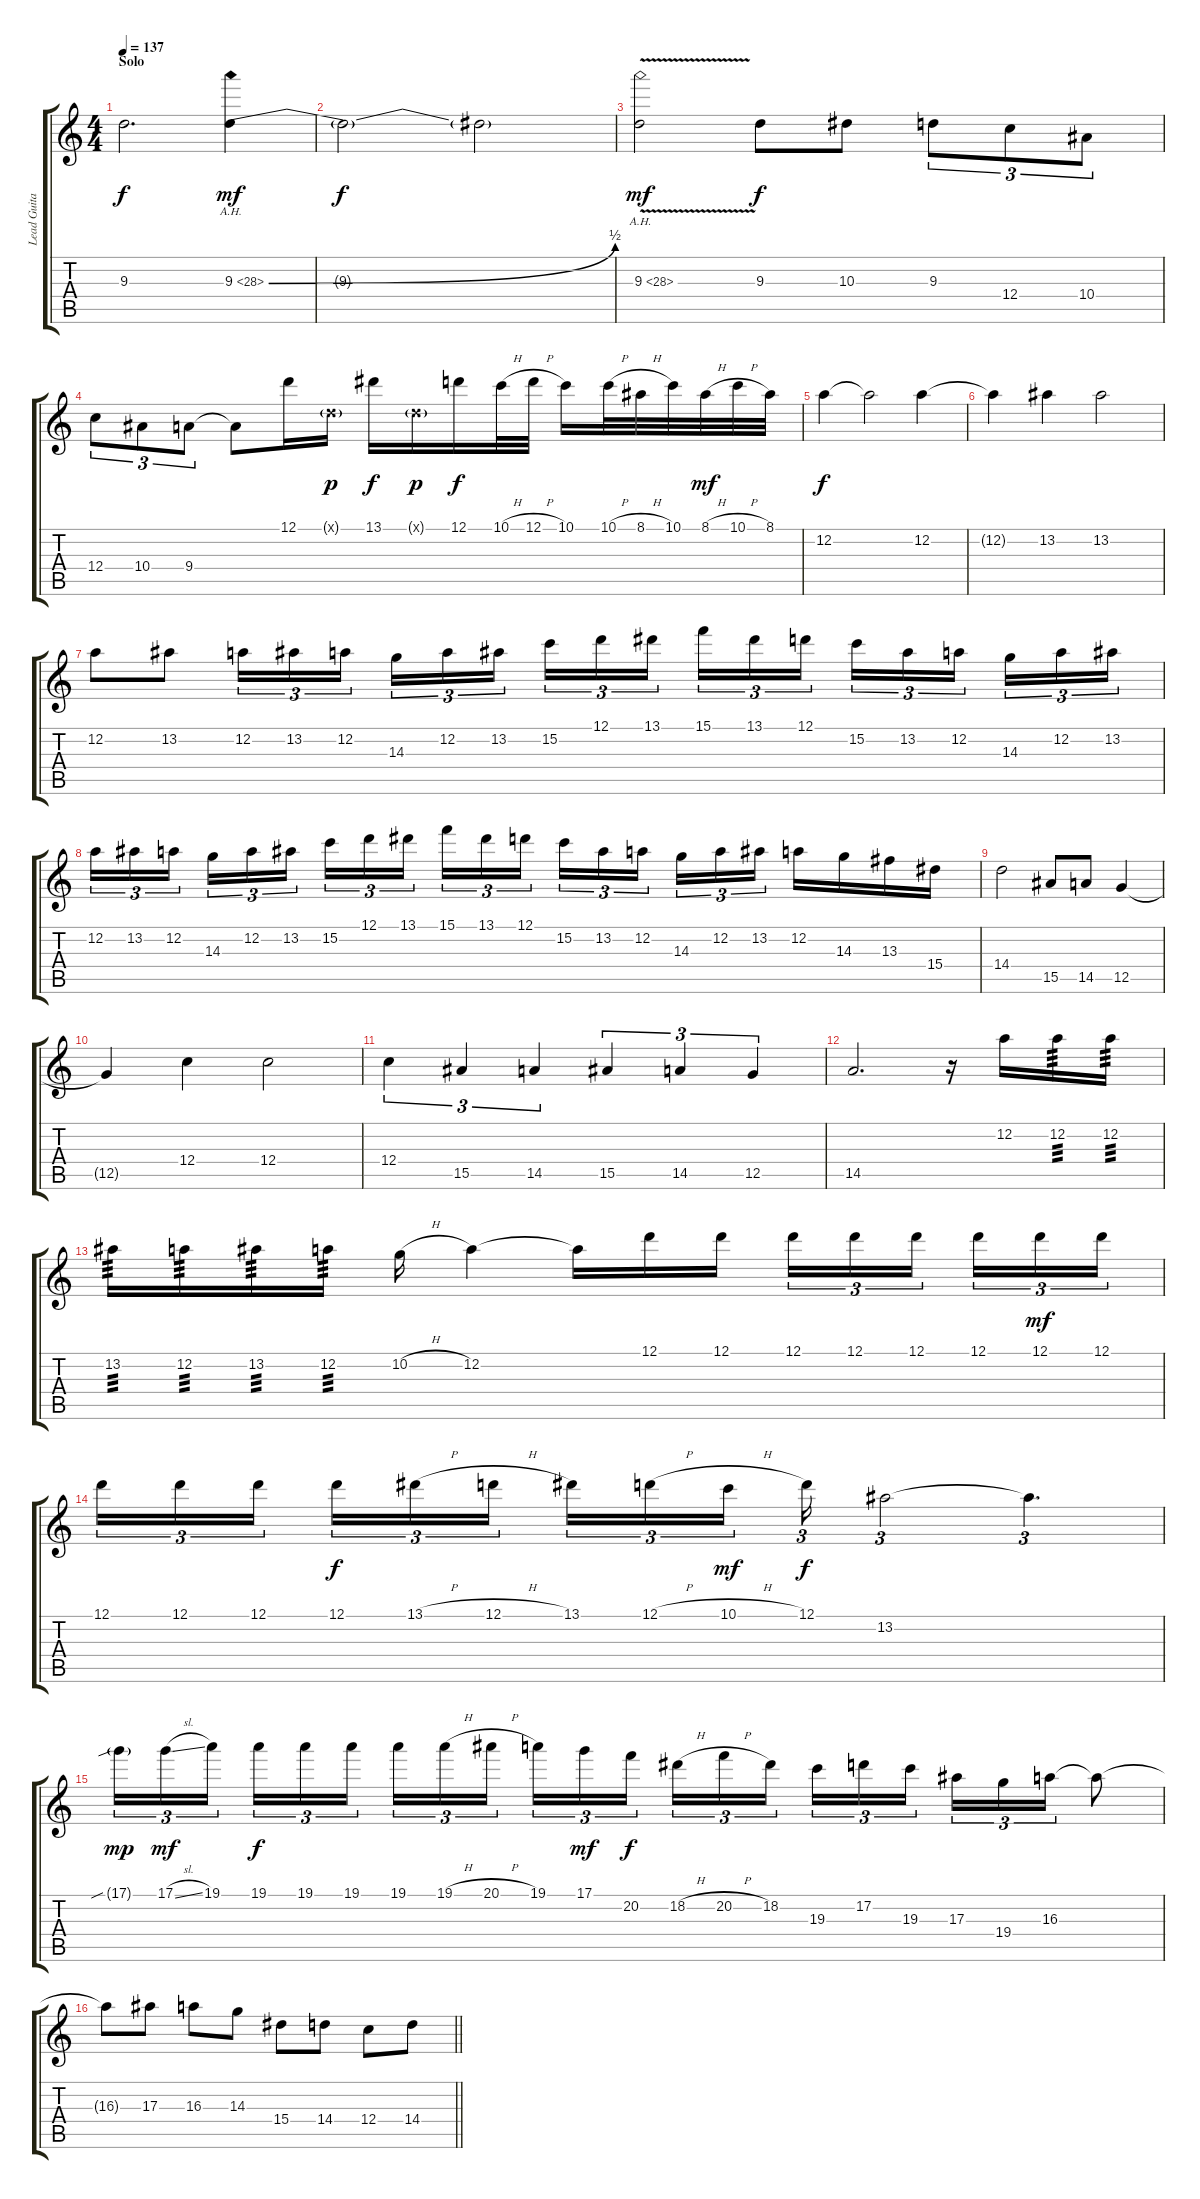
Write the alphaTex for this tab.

\track ("Lead Guitar" "Lead Guita") {instrument overdrivenguitar}
\staff {score tabs}
\tuning (D4 A3 F3 C3 G2 D2) {hide}
\ts (4 4)
\section ("" "Solo")
\tempo 137
\clef g2
\ks c
9.3.2{d dy f} 9.3{be (bend 0 0 60 2) ah 19}.4{dy mf} |
9.3{t}.2{dy f} 9.3{t}.2 |
9.3{ah 19 v}.2{dy mf} 9.3.8{dy f} 10.3.8 9.3.8{tu (3 2)} 12.4.8{tu (3 2)} 10.4.8{tu (3 2)} |
12.4.8{tu (3 2)} 10.4.8{tu (3 2)} 9.4.8{tu (3 2)} 9.4{t}.8 12.1.16 0.1{g x}.16{dy p} 13.1.16{dy f} 0.1{g x}.16{dy p} 12.1.16{dy f} 10.1{h}.32 12.1{h}.32 10.1.16 10.1{h}.32 8.1{h}.32 10.1.32 8.1{h}.32{dy mf} 10.1{h}.32 8.1.32 |
12.2.4{dy f} 12.2{t}.2 12.2.4 |
12.2{t}.4 13.2.4 13.2.2 |
12.2.8 13.2.8 12.2.16{tu (3 2)} 13.2.16{tu (3 2)} 12.2.16{tu (3 2) beam splitsecondary} 14.3.16{tu (3 2)} 12.2.16{tu (3 2)} 13.2.16{tu (3 2)} 15.2.16{tu (3 2)} 12.1.16{tu (3 2)} 13.1.16{tu (3 2) beam splitsecondary} 15.1.16{tu (3 2)} 13.1.16{tu (3 2)} 12.1.16{tu (3 2)} 15.2.16{tu (3 2)} 13.2.16{tu (3 2)} 12.2.16{tu (3 2) beam splitsecondary} 14.3.16{tu (3 2)} 12.2.16{tu (3 2)} 13.2.16{tu (3 2)} |
12.2.16{tu (3 2)} 13.2.16{tu (3 2)} 12.2.16{tu (3 2) beam splitsecondary} 14.3.16{tu (3 2)} 12.2.16{tu (3 2)} 13.2.16{tu (3 2)} 15.2.16{tu (3 2)} 12.1.16{tu (3 2)} 13.1.16{tu (3 2) beam splitsecondary} 15.1.16{tu (3 2)} 13.1.16{tu (3 2)} 12.1.16{tu (3 2)} 15.2.16{tu (3 2)} 13.2.16{tu (3 2)} 12.2.16{tu (3 2) beam splitsecondary} 14.3.16{tu (3 2)} 12.2.16{tu (3 2)} 13.2.16{tu (3 2)} 12.2.16 14.3.16 13.3.16 15.4.16 |
14.4.2 15.5.8 14.5.8 12.5.4 |
12.5{t}.4 12.4.4 12.4.2 |
12.4.4{tu (3 2)} 15.5.4{tu (3 2)} 14.5.4{tu (3 2)} 15.5.4{tu (3 2)} 14.5.4{tu (3 2)} 12.5.4{tu (3 2)} |
14.5.2{d} r.16 12.2.16 12.2.16{tp 3} 12.2.16{tp 3} |
13.2.16{tp 3} 12.2.16{tp 3} 13.2.16{tp 3} 12.2.16{tp 3} 10.2{h}.16 12.2.4 12.2{t}.16 12.1.16 12.1.16 12.1.16{tu (3 2)} 12.1.16{tu (3 2)} 12.1.16{tu (3 2) beam splitsecondary} 12.1.16{tu (3 2)} 12.1.16{tu (3 2) dy mf} 12.1.16{tu (3 2)} |
12.1.16{tu (3 2)} 12.1.16{tu (3 2)} 12.1.16{tu (3 2) beam splitsecondary} 12.1.16{tu (3 2) dy f} 13.1{h}.16{tu (3 2)} 12.1{h}.16{tu (3 2)} 13.1.16{tu (3 2)} 12.1{h}.16{tu (3 2)} 10.1{h}.16{tu (3 2) dy mf beam splitsecondary} 12.1.16{tu (3 2) dy f} 13.2.2{tu (3 2)} 13.2{t}.4{d tu (3 2)} |
17.1{sib g}.16{tu (3 2) dy mp} 17.1{sl}.16{tu (3 2) dy mf} 19.1.16{tu (3 2) beam splitsecondary} 19.1.16{tu (3 2) dy f} 19.1.16{tu (3 2)} 19.1.16{tu (3 2)} 19.1.16{tu (3 2)} 19.1{h}.16{tu (3 2)} 20.1{h}.16{tu (3 2) beam splitsecondary} 19.1.16{tu (3 2)} 17.1.16{tu (3 2) dy mf} 20.2.16{tu (3 2) dy f} 18.2{h}.16{tu (3 2)} 20.2{h}.16{tu (3 2)} 18.2.16{tu (3 2) beam splitsecondary} 19.3.16{tu (3 2)} 17.2.16{tu (3 2)} 19.3.16{tu (3 2)} 17.3.16{tu (3 2)} 19.4.16{tu (3 2)} 16.3.16{tu (3 2)} 16.3{t}.8 |
\barLineRight lightlight
16.3{t}.8 17.3.8 16.3.8 14.3.8 15.4.8 14.4.8 12.4.8 14.4.8
